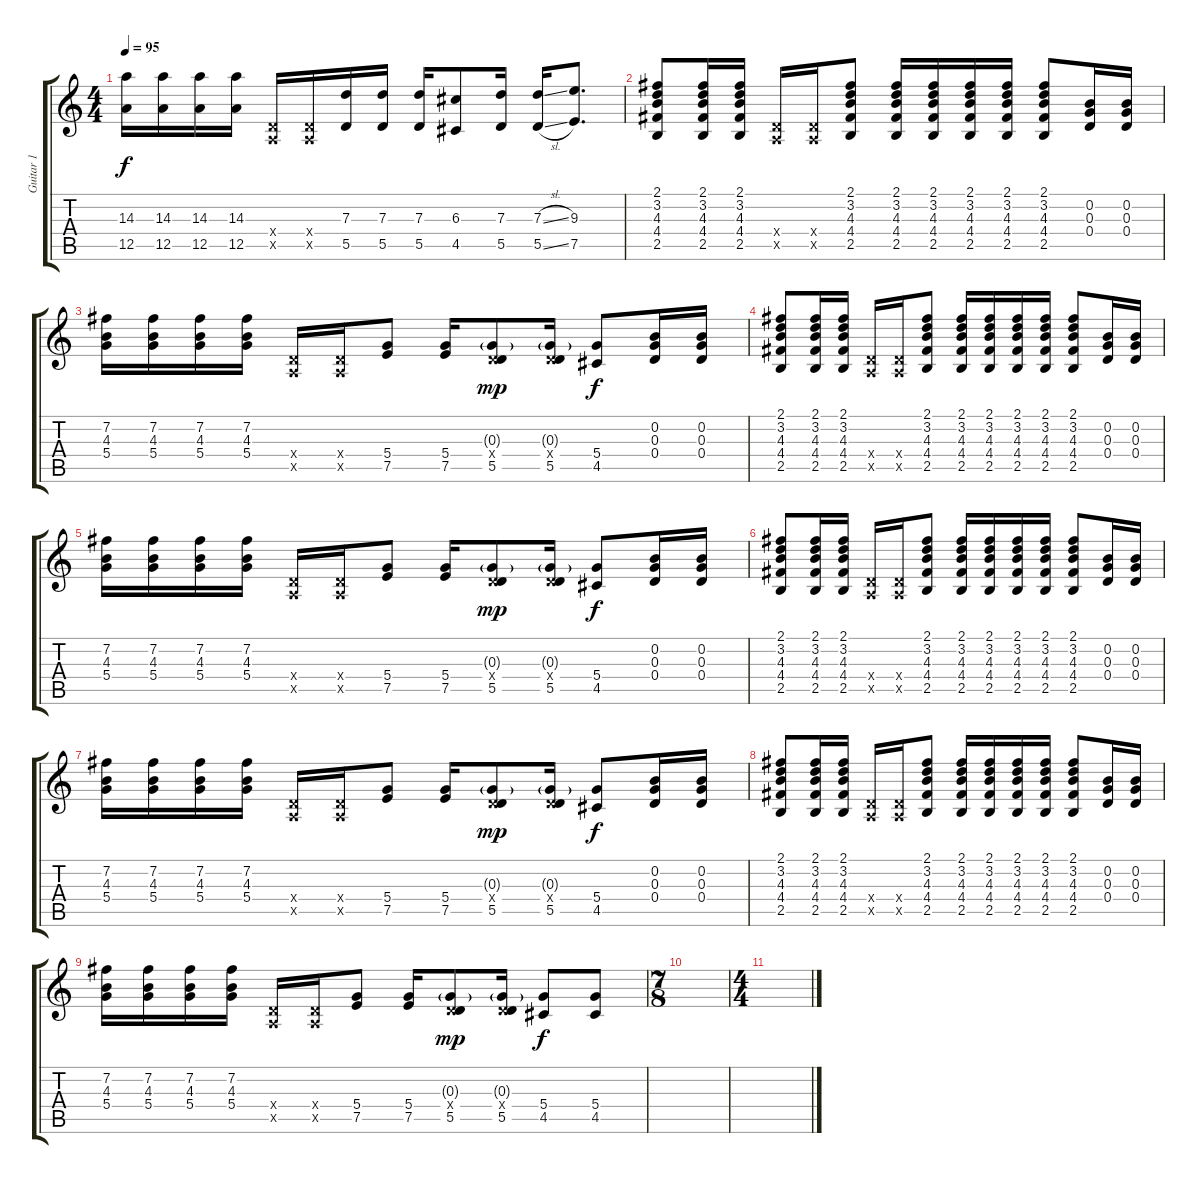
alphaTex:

\track ("Guitar 1" "Guitar 1") {instrument distortionguitar}
\staff {score tabs}
\tuning (E4 B3 G3 D3 A2 E2) {hide}
\ts (4 4)
\tempo 95
\clef g2
\ks c
(14.3 12.5).16{dy f} (14.3 12.5).16 (14.3 12.5).16 (14.3 12.5).16 (0.4{x} 0.5{x}).16 (0.4{x} 0.5{x}).16 (7.3 5.5).16 (7.3 5.5).16 (7.3 5.5).16 (6.3 4.5).8 (7.3 5.5).16 (7.3{sl} 5.5{sl}).16 (9.3 7.5).8{d} |
(2.1 3.2 4.3 4.4 2.5).8 (2.1 3.2 4.3 4.4 2.5).16 (2.1 3.2 4.3 4.4 2.5).16 (0.4{x} 0.5{x}).16 (0.4{x} 0.5{x}).16 (2.1 3.2 4.3 4.4 2.5).8 (2.1 3.2 4.3 4.4 2.5).16 (2.1 3.2 4.3 4.4 2.5).16 (2.1 3.2 4.3 4.4 2.5).16 (2.1 3.2 4.3 4.4 2.5).16 (2.1 3.2 4.3 4.4 2.5).8 (0.2 0.3 0.4).16 (0.2 0.3 0.4).16 |
(7.2 4.3 5.4).16 (7.2 4.3 5.4).16 (7.2 4.3 5.4).16 (7.2 4.3 5.4).16 (0.4{x} 0.5{x}).16 (0.4{x} 0.5{x}).16 (5.4 7.5).8 (5.4 7.5).16 (0.3{g} 0.4{x} 5.5).8{dy mp volume 15} (0.3{g} 0.4{x} 5.5).16 (5.4 4.5).8{dy f volume 12} (0.2 0.3 0.4).16 (0.2 0.3 0.4).16 |
(2.1 3.2 4.3 4.4 2.5).8 (2.1 3.2 4.3 4.4 2.5).16 (2.1 3.2 4.3 4.4 2.5).16 (0.4{x} 0.5{x}).16 (0.4{x} 0.5{x}).16 (2.1 3.2 4.3 4.4 2.5).8 (2.1 3.2 4.3 4.4 2.5).16 (2.1 3.2 4.3 4.4 2.5).16 (2.1 3.2 4.3 4.4 2.5).16 (2.1 3.2 4.3 4.4 2.5).16 (2.1 3.2 4.3 4.4 2.5).8 (0.2 0.3 0.4).16 (0.2 0.3 0.4).16 |
(7.2 4.3 5.4).16 (7.2 4.3 5.4).16 (7.2 4.3 5.4).16 (7.2 4.3 5.4).16 (0.4{x} 0.5{x}).16 (0.4{x} 0.5{x}).16 (5.4 7.5).8 (5.4 7.5).16 (0.3{g} 0.4{x} 5.5).8{dy mp volume 15} (0.3{g} 0.4{x} 5.5).16 (5.4 4.5).8{dy f volume 12} (0.2 0.3 0.4).16 (0.2 0.3 0.4).16 |
(2.1 3.2 4.3 4.4 2.5).8 (2.1 3.2 4.3 4.4 2.5).16 (2.1 3.2 4.3 4.4 2.5).16 (0.4{x} 0.5{x}).16 (0.4{x} 0.5{x}).16 (2.1 3.2 4.3 4.4 2.5).8 (2.1 3.2 4.3 4.4 2.5).16 (2.1 3.2 4.3 4.4 2.5).16 (2.1 3.2 4.3 4.4 2.5).16 (2.1 3.2 4.3 4.4 2.5).16 (2.1 3.2 4.3 4.4 2.5).8 (0.2 0.3 0.4).16 (0.2 0.3 0.4).16 |
(7.2 4.3 5.4).16 (7.2 4.3 5.4).16 (7.2 4.3 5.4).16 (7.2 4.3 5.4).16 (0.4{x} 0.5{x}).16 (0.4{x} 0.5{x}).16 (5.4 7.5).8 (5.4 7.5).16 (0.3{g} 0.4{x} 5.5).8{dy mp volume 15} (0.3{g} 0.4{x} 5.5).16 (5.4 4.5).8{dy f volume 12} (0.2 0.3 0.4).16 (0.2 0.3 0.4).16 |
(2.1 3.2 4.3 4.4 2.5).8 (2.1 3.2 4.3 4.4 2.5).16 (2.1 3.2 4.3 4.4 2.5).16 (0.4{x} 0.5{x}).16 (0.4{x} 0.5{x}).16 (2.1 3.2 4.3 4.4 2.5).8 (2.1 3.2 4.3 4.4 2.5).16 (2.1 3.2 4.3 4.4 2.5).16 (2.1 3.2 4.3 4.4 2.5).16 (2.1 3.2 4.3 4.4 2.5).16 (2.1 3.2 4.3 4.4 2.5).8 (0.2 0.3 0.4).16 (0.2 0.3 0.4).16 |
(7.2 4.3 5.4).16 (7.2 4.3 5.4).16 (7.2 4.3 5.4).16 (7.2 4.3 5.4).16 (0.4{x} 0.5{x}).16 (0.4{x} 0.5{x}).16 (5.4 7.5).8 (5.4 7.5).16 (0.3{g} 0.4{x} 5.5).8{dy mp volume 15} (0.3{g} 0.4{x} 5.5).16 (5.4 4.5).8{dy f volume 12} (5.4 4.5).8 |
\ts (7 8)
|
\ts (4 4)
